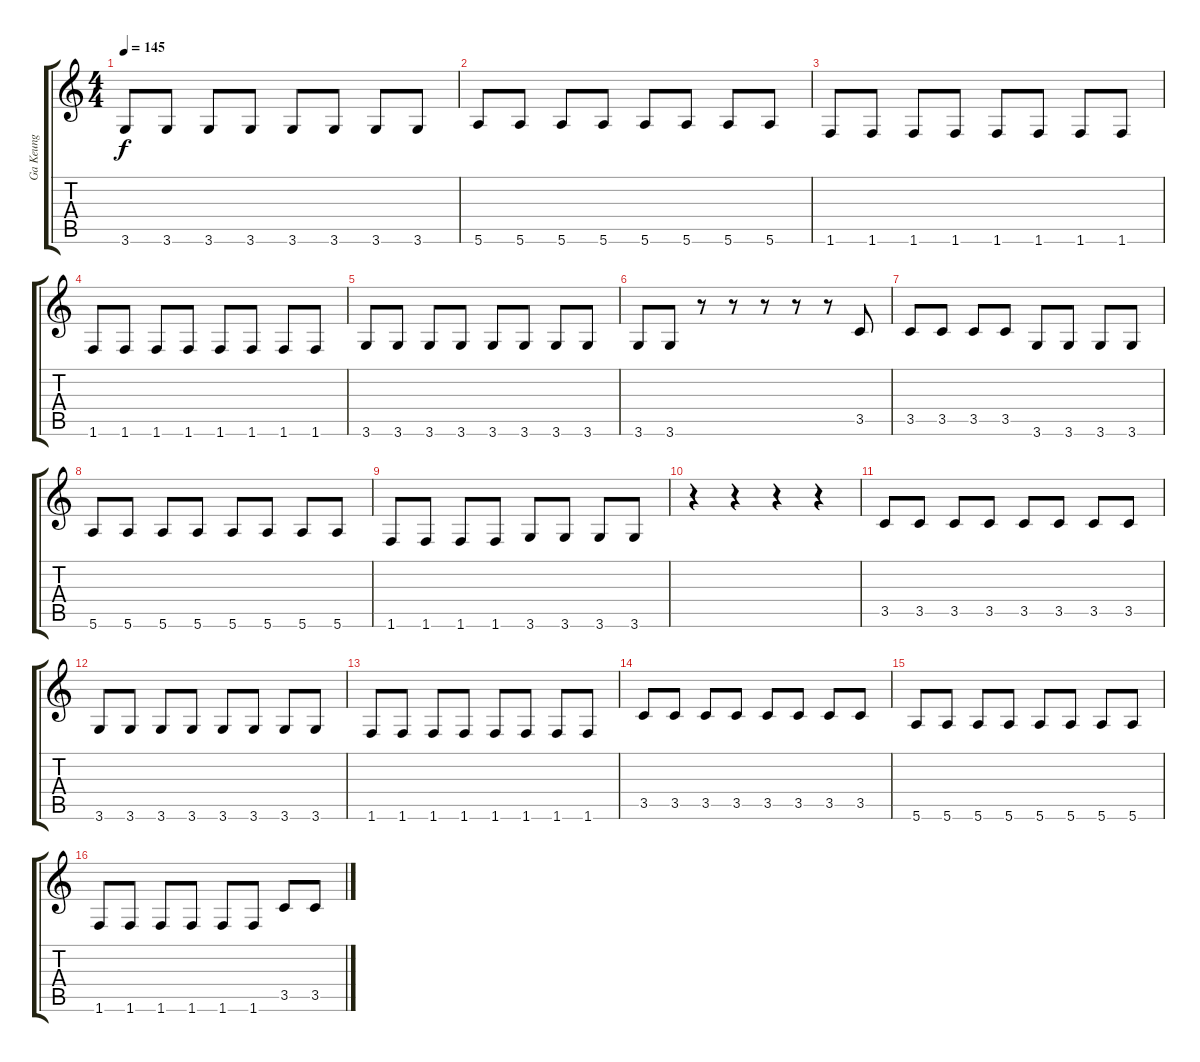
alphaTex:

\track ("Ga Keung" "Ga Keung") {instrument slapbass1}
\staff {score tabs}
\tuning (E4 B3 G3 D3 A2 E2) {hide}
\ts (4 4)
\tempo 145
\clef g2
\ks c
3.6.8{dy f} 3.6.8 3.6.8 3.6.8 3.6.8 3.6.8 3.6.8 3.6.8 |
5.6.8 5.6.8 5.6.8 5.6.8 5.6.8 5.6.8 5.6.8 5.6.8 |
1.6.8 1.6.8 1.6.8 1.6.8 1.6.8 1.6.8 1.6.8 1.6.8 |
1.6.8 1.6.8 1.6.8 1.6.8 1.6.8 1.6.8 1.6.8 1.6.8 |
3.6.8 3.6.8 3.6.8 3.6.8 3.6.8 3.6.8 3.6.8 3.6.8 |
3.6.8 3.6.8 r.8 r.8 r.8 r.8 r.8 3.5.8 |
3.5.8 3.5.8 3.5.8 3.5.8 3.6.8 3.6.8 3.6.8 3.6.8 |
5.6.8 5.6.8 5.6.8 5.6.8 5.6.8 5.6.8 5.6.8 5.6.8 |
1.6.8 1.6.8 1.6.8 1.6.8 3.6.8 3.6.8 3.6.8 3.6.8 |
r.4 r.4 r.4 r.4 |
3.5.8 3.5.8 3.5.8 3.5.8 3.5.8 3.5.8 3.5.8 3.5.8 |
3.6.8 3.6.8 3.6.8 3.6.8 3.6.8 3.6.8 3.6.8 3.6.8 |
1.6.8 1.6.8 1.6.8 1.6.8 1.6.8 1.6.8 1.6.8 1.6.8 |
3.5.8 3.5.8 3.5.8 3.5.8 3.5.8 3.5.8 3.5.8 3.5.8 |
5.6.8 5.6.8 5.6.8 5.6.8 5.6.8 5.6.8 5.6.8 5.6.8 |
1.6.8 1.6.8 1.6.8 1.6.8 1.6.8 1.6.8 3.5.8 3.5.8
